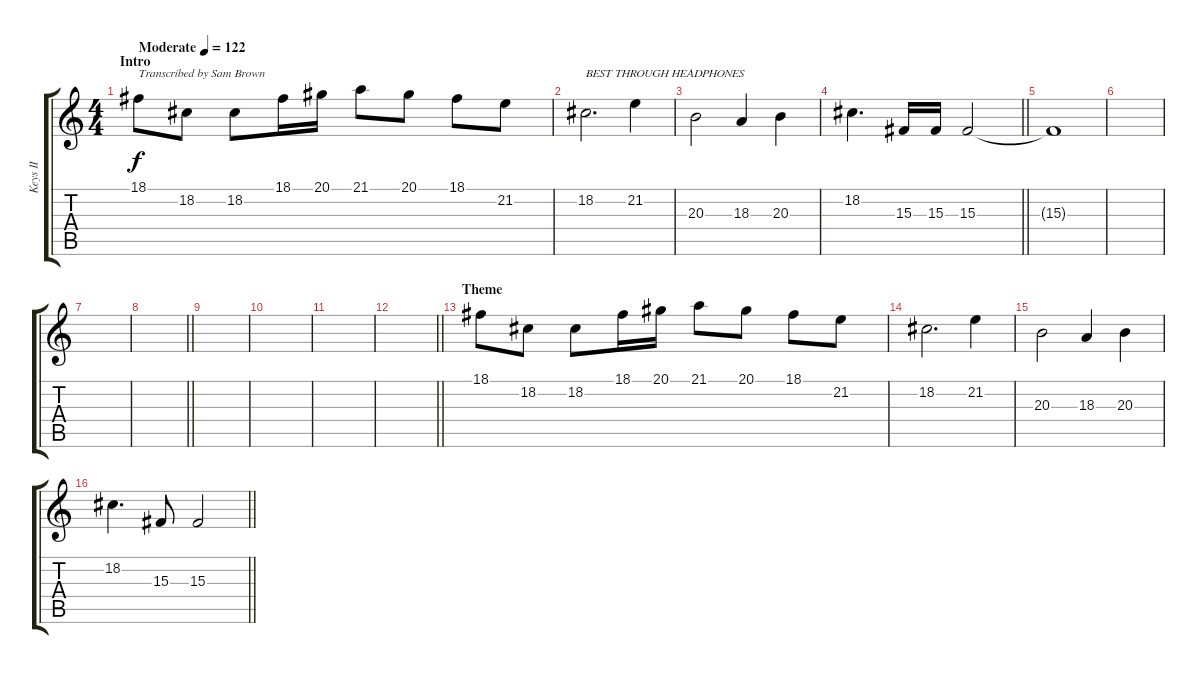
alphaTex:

\track ("Keys II" "Keys II") {instrument flute}
\staff {score tabs}
\tuning (C4 G3 Eb3 Bb2 F2 C2) {hide}
\ts (4 4)
\section ("" "Intro")
\tempo (122 "Moderate")
\clef g2
\ks c
18.1.8{txt "Transcribed by Sam Brown" dy f instrument flute} 18.2.8 18.2.8 18.1.16 20.1.16 21.1.8 20.1.8 18.1.8 21.2.8 |
18.2.2{d txt "BEST THROUGH HEADPHONES"} 21.2.4 |
20.3.2 18.3.4 20.3.4 |
\barLineRight lightlight
18.2.4{d} 15.3.16 15.3.16 15.3.2 |
\section ("" "")
15.3{t}.1{volume 0} |
|
|
\barLineRight lightlight
|
\section ("" "")
|
|
|
\barLineRight lightlight
|
\section ("" "Theme")
18.1.8{volume 10} 18.2.8 18.2.8 18.1.16 20.1.16 21.1.8 20.1.8 18.1.8 21.2.8 |
18.2.2{d} 21.2.4 |
20.3.2 18.3.4 20.3.4 |
\barLineRight lightlight
18.2.4{d} 15.3.8 15.3.2
